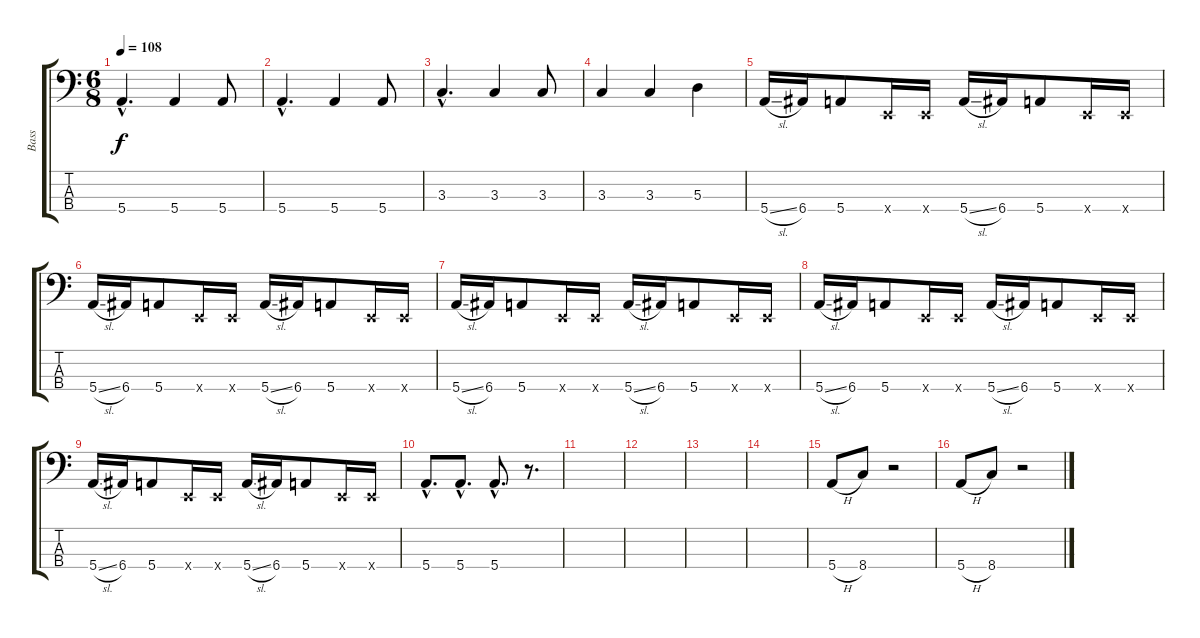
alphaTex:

\track ("Bass" "Bass") {instrument electricbassfinger}
\staff {score tabs}
\tuning (G2 D2 A1 E1) {hide}
\ts (6 8)
\tempo 108
\clef f4
\ks c
5.4{hac}.4{d dy f} 5.4.4 5.4.8 |
5.4{hac}.4{d} 5.4.4 5.4.8 |
3.3{hac}.4{d} 3.3.4 3.3.8 |
3.3.4 3.3.4 5.3.4 |
5.4{sl}.16 6.4.16 5.4.8 0.4{x}.16 0.4{x}.16 5.4{sl}.16 6.4.16 5.4.8 0.4{x}.16 0.4{x}.16 |
5.4{sl}.16 6.4.16 5.4.8 0.4{x}.16 0.4{x}.16 5.4{sl}.16 6.4.16 5.4.8 0.4{x}.16 0.4{x}.16 |
5.4{sl}.16 6.4.16 5.4.8 0.4{x}.16 0.4{x}.16 5.4{sl}.16 6.4.16 5.4.8 0.4{x}.16 0.4{x}.16 |
5.4{sl}.16 6.4.16 5.4.8 0.4{x}.16 0.4{x}.16 5.4{sl}.16 6.4.16 5.4.8 0.4{x}.16 0.4{x}.16 |
5.4{sl}.16 6.4.16 5.4.8 0.4{x}.16 0.4{x}.16 5.4{sl}.16 6.4.16 5.4.8 0.4{x}.16 0.4{x}.16 |
5.4{hac}.8{d} 5.4{hac}.8{d} 5.4{hac}.8{d} r.8{d} |
|
|
|
|
5.4{h}.8 8.4.8 r.2 |
5.4{h}.8 8.4.8 r.2
